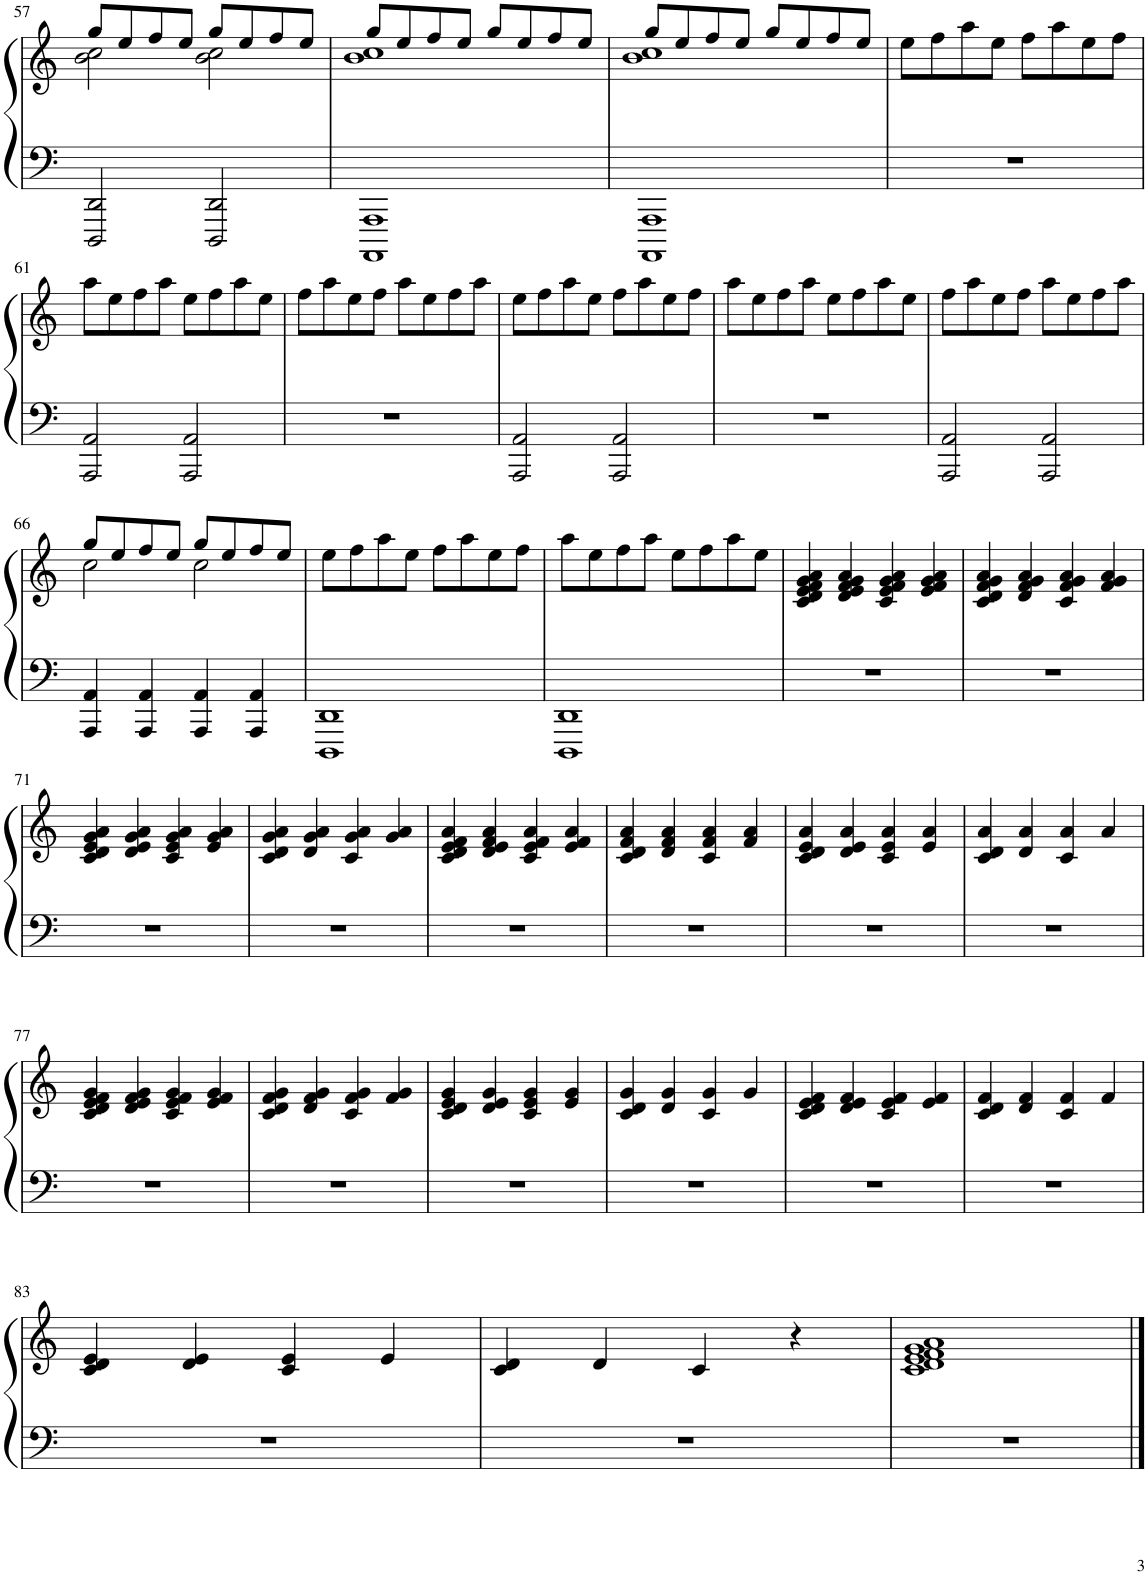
**kern	**kern
*part1	*part1
*staff2	*staff1
*I"Piano	*
*I'Pno.	*
!!LO:PB:g=z
*clefF4	*clefG2
*k[]	*k[]
*M4/4	*M4/4
=57	=57
*	*^
2DDD/ 2DD/	8gg/L	2b\ 2cc\
.	8ee/	.
.	8ff/	.
.	8ee/J	.
2DDD/ 2DD/	8gg/L	2b\ 2cc\
.	8ee/	.
.	8ff/	.
.	8ee/J	.
=58	=58	=58
1AAAA 1AAA	8gg/L	1b 1cc
.	8ee/	.
.	8ff/	.
.	8ee/J	.
.	8gg/L	.
.	8ee/	.
.	8ff/	.
.	8ee/J	.
=59	=59	=59
1AAAA 1AAA	8gg/L	1b 1cc
.	8ee/	.
.	8ff/	.
.	8ee/J	.
.	8gg/L	.
.	8ee/	.
.	8ff/	.
.	8ee/J	.
*	*v	*v
=60	=60
1r	8ee\L
.	8ff\
.	8aa\
.	8ee\J
.	8ff\L
.	8aa\
.	8ee\
.	8ff\J
!!LO:LB:g=z
=61	=61
2AAA/ 2AA/	8aa\L
.	8ee\
.	8ff\
.	8aa\J
2AAA/ 2AA/	8ee\L
.	8ff\
.	8aa\
.	8ee\J
=62	=62
1r	8ff\L
.	8aa\
.	8ee\
.	8ff\J
.	8aa\L
.	8ee\
.	8ff\
.	8aa\J
=63	=63
2AAA/ 2AA/	8ee\L
.	8ff\
.	8aa\
.	8ee\J
2AAA/ 2AA/	8ff\L
.	8aa\
.	8ee\
.	8ff\J
=64	=64
1r	8aa\L
.	8ee\
.	8ff\
.	8aa\J
.	8ee\L
.	8ff\
.	8aa\
.	8ee\J
=65	=65
2AAA/ 2AA/	8ff\L
.	8aa\
.	8ee\
.	8ff\J
2AAA/ 2AA/	8aa\L
.	8ee\
.	8ff\
.	8aa\J
!!LO:LB:g=z
=66	=66
*	*^
4AAA/ 4AA/	8gg/L	2cc\
.	8ee/	.
4AAA/ 4AA/	8ff/	.
.	8ee/J	.
4AAA/ 4AA/	8gg/L	2cc\
.	8ee/	.
4AAA/ 4AA/	8ff/	.
.	8ee/J	.
*	*v	*v
=67	=67
1DDD 1DD	8ee\L
.	8ff\
.	8aa\
.	8ee\J
.	8ff\L
.	8aa\
.	8ee\
.	8ff\J
=68	=68
1DDD 1DD	8aa\L
.	8ee\
.	8ff\
.	8aa\J
.	8ee\L
.	8ff\
.	8aa\
.	8ee\J
=69	=69
1r	4c/ 4d/ 4e/ 4f/ 4g/ 4a/
.	4d/ 4e/ 4f/ 4g/ 4a/
.	4c/ 4e/ 4f/ 4g/ 4a/
.	4e/ 4f/ 4g/ 4a/
=70	=70
1r	4c/ 4d/ 4f/ 4g/ 4a/
.	4d/ 4f/ 4g/ 4a/
.	4c/ 4f/ 4g/ 4a/
.	4f/ 4g/ 4a/
!!LO:LB:g=z
=71	=71
1r	4c/ 4d/ 4e/ 4g/ 4a/
.	4d/ 4e/ 4g/ 4a/
.	4c/ 4e/ 4g/ 4a/
.	4e/ 4g/ 4a/
=72	=72
1r	4c/ 4d/ 4g/ 4a/
.	4d/ 4g/ 4a/
.	4c/ 4g/ 4a/
.	4g/ 4a/
=73	=73
1r	4c/ 4d/ 4e/ 4f/ 4a/
.	4d/ 4e/ 4f/ 4a/
.	4c/ 4e/ 4f/ 4a/
.	4e/ 4f/ 4a/
=74	=74
1r	4c/ 4d/ 4f/ 4a/
.	4d/ 4f/ 4a/
.	4c/ 4f/ 4a/
.	4f/ 4a/
=75	=75
1r	4c/ 4d/ 4e/ 4a/
.	4d/ 4e/ 4a/
.	4c/ 4e/ 4a/
.	4e/ 4a/
=76	=76
1r	4c/ 4d/ 4a/
.	4d/ 4a/
.	4c/ 4a/
.	4a/
!!LO:LB:g=z
=77	=77
1r	4c/ 4d/ 4e/ 4f/ 4g/
.	4d/ 4e/ 4f/ 4g/
.	4c/ 4e/ 4f/ 4g/
.	4e/ 4f/ 4g/
=78	=78
1r	4c/ 4d/ 4f/ 4g/
.	4d/ 4f/ 4g/
.	4c/ 4f/ 4g/
.	4f/ 4g/
=79	=79
1r	4c/ 4d/ 4e/ 4g/
.	4d/ 4e/ 4g/
.	4c/ 4e/ 4g/
.	4e/ 4g/
=80	=80
1r	4c/ 4d/ 4g/
.	4d/ 4g/
.	4c/ 4g/
.	4g/
=81	=81
1r	4c/ 4d/ 4e/ 4f/
.	4d/ 4e/ 4f/
.	4c/ 4e/ 4f/
.	4e/ 4f/
=82	=82
1r	4c/ 4d/ 4f/
.	4d/ 4f/
.	4c/ 4f/
.	4f/
!!LO:LB:g=z
=83	=83
1r	4c/ 4d/ 4e/
.	4d/ 4e/
.	4c/ 4e/
.	4e/
=84	=84
1r	4c/ 4d/
.	4d/
.	4c/
.	4r
=85	=85
1r	1c 1d 1e 1f 1g 1a
==	==
*-	*-
